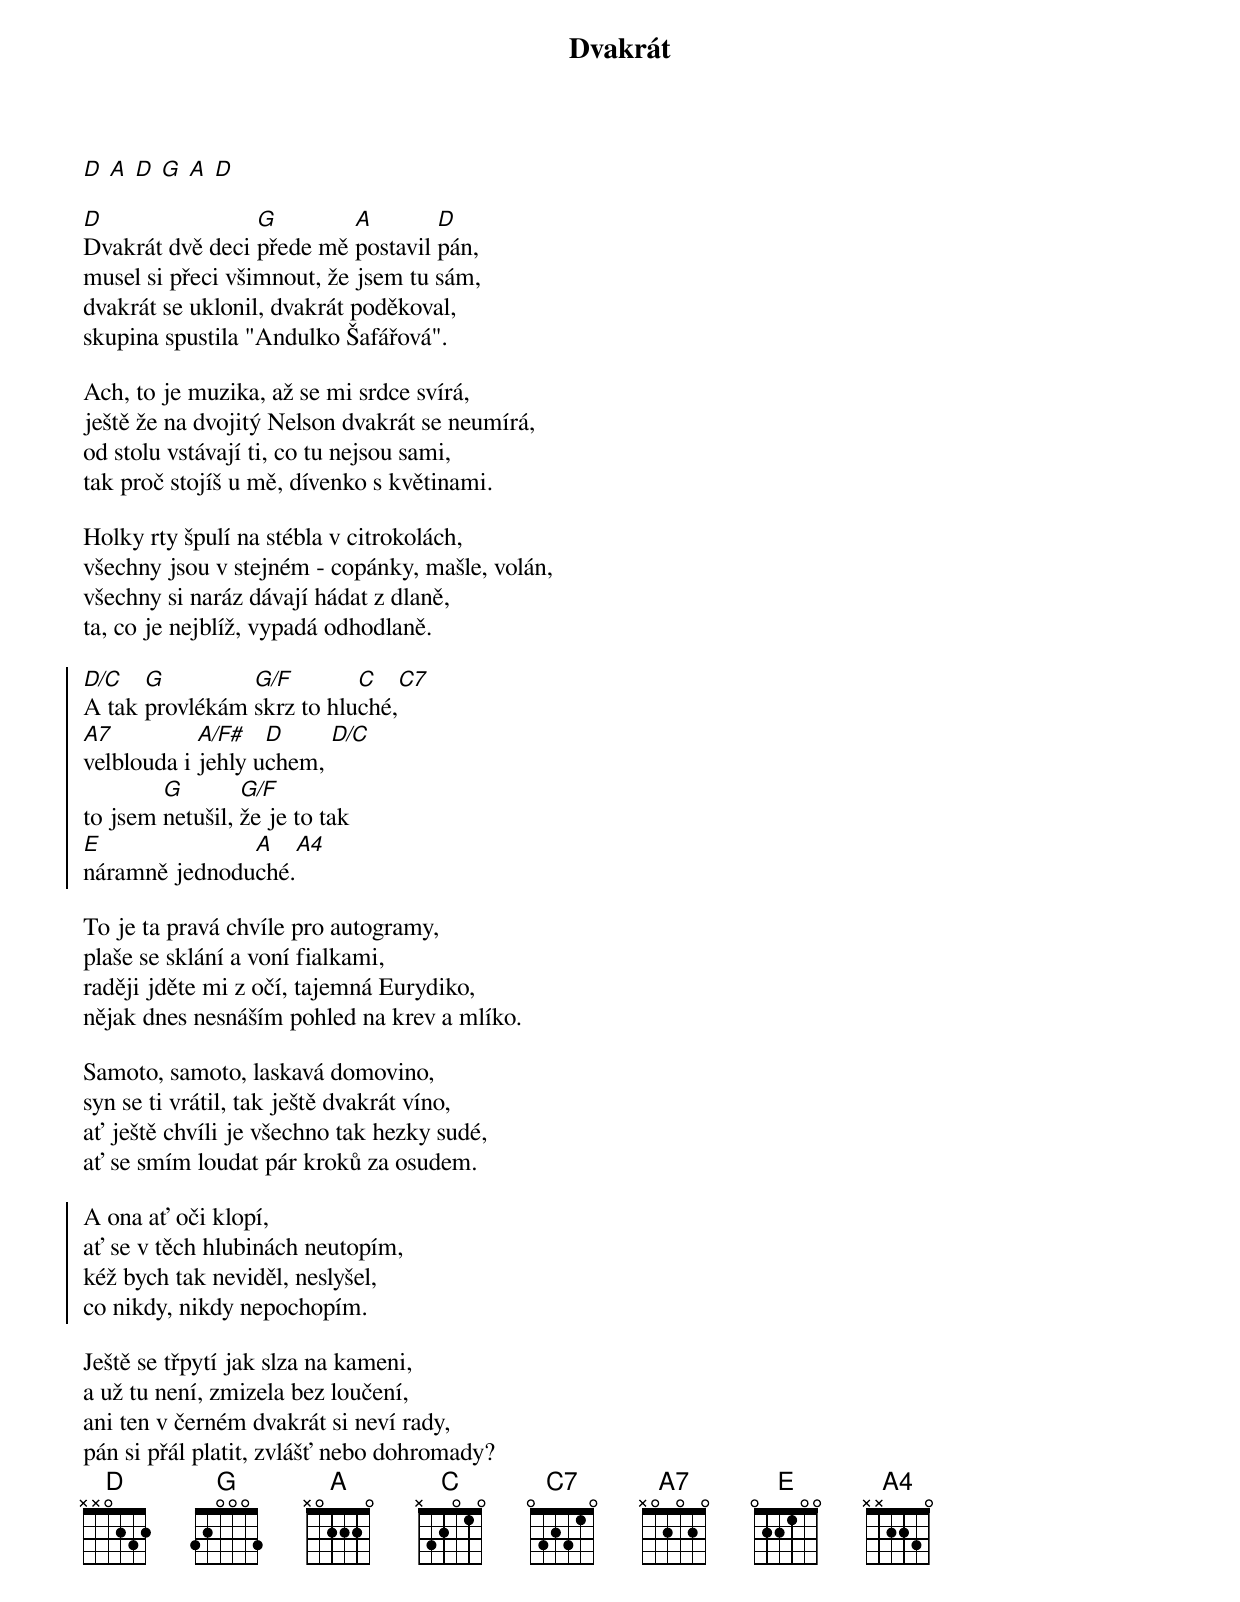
{title: Dvakrát}

[D  A  D  G  A  D]

[D]Dvakrát dvě deci [G]přede mě [A]postavil [D]pán,
musel si přeci všimnout, že jsem tu sám,
dvakrát se uklonil, dvakrát poděkoval,
skupina spustila "Andulko Šafářová".

Ach, to je muzika, až se mi srdce svírá,
ještě že na dvojitý Nelson dvakrát se neumírá,
od stolu vstávají ti, co tu nejsou sami,
tak proč stojíš u mě, dívenko s květinami.

Holky rty špulí na stébla v citrokolách,
všechny jsou v stejném - copánky, mašle, volán,
všechny si naráz dávají hádat z dlaně,
ta, co je nejblíž, vypadá odhodlaně.

{start_of_chorus}
[D/C]A tak [G]provlékám [G/F]skrz to hlu[C]ché,[C7]
[A7]velblouda i [A/F#]jehly u[D]chem, [D/C]
to jsem [G]netušil, [G/F]že je to tak
[E]náramně jednodu[A]ché.[A4]
{end_of_chorus}

To je ta pravá chvíle pro autogramy,
plaše se sklání a voní fialkami,
raději jděte mi z očí, tajemná Eurydiko,
nějak dnes nesnáším pohled na krev a mlíko.

Samoto, samoto, laskavá domovino,
syn se ti vrátil, tak ještě dvakrát víno,
ať ještě chvíli je všechno tak hezky sudé,
ať se smím loudat pár kroků za osudem.

{start_of_chorus}
A ona ať oči klopí,
ať se v těch hlubinách neutopím,
kéž bych tak neviděl, neslyšel,
co nikdy, nikdy nepochopím.
{end_of_chorus}

Ještě se třpytí jak slza na kameni,
a už tu není, zmizela bez loučení,
ani ten v černém dvakrát si neví rady,
pán si přál platit, zvlášť nebo dohromady?
